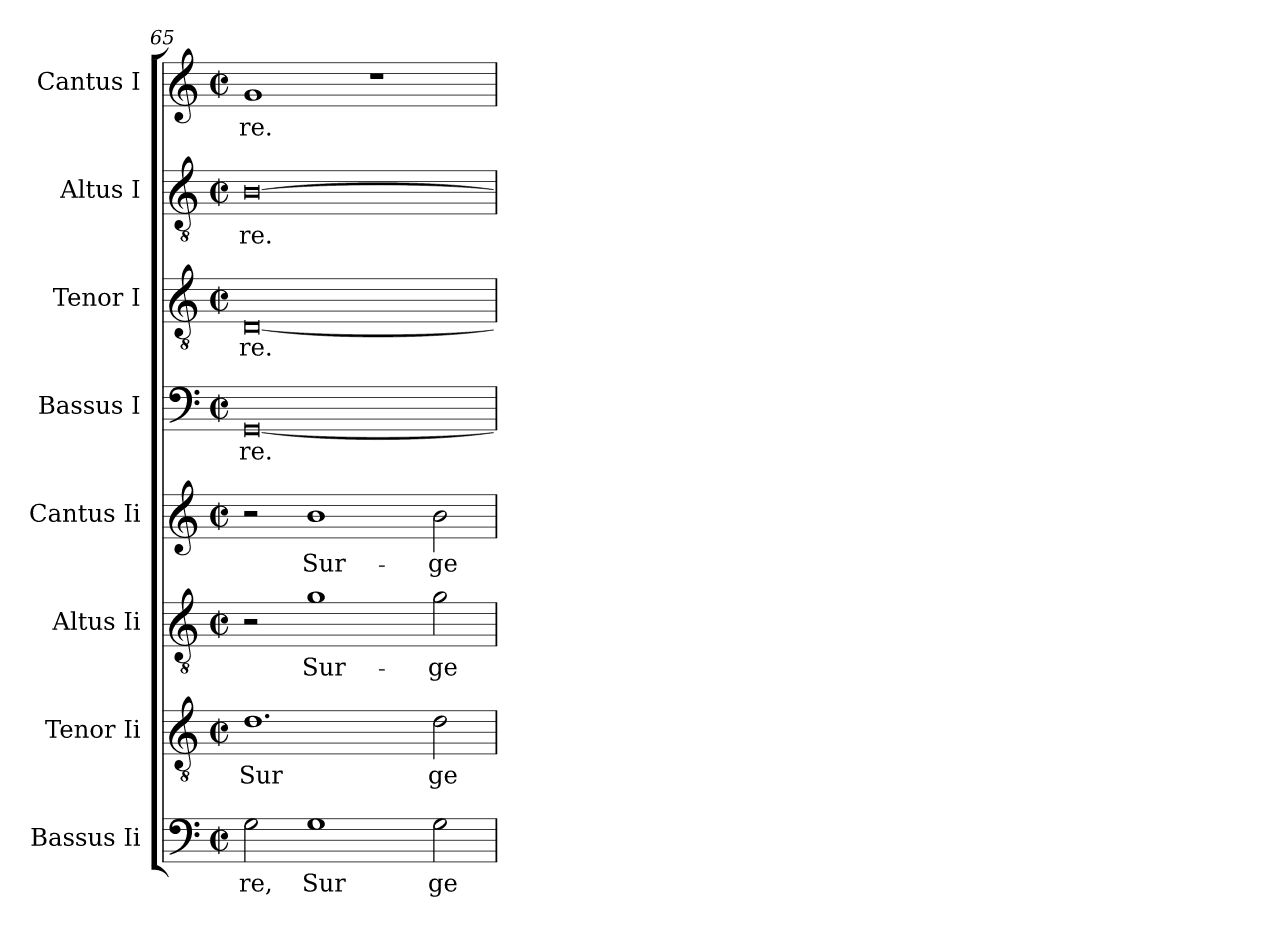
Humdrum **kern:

**kern	**text	**kern	**text	**kern	**text	**kern	**text	**kern	**text	**kern	**text	**kern	**text	**kern	**text
*part8	*part8	*part7	*part7	*part6	*part6	*part5	*part5	*part4	*part4	*part3	*part3	*part2	*part2	*part1	*part1
*staff8	*staff8	*staff7	*staff7	*staff6	*staff6	*staff5	*staff5	*staff4	*staff4	*staff3	*staff3	*staff2	*staff2	*staff1	*staff1
*I"Bassus Ii	*	*I"Tenor Ii	*	*I"Altus Ii	*	*I"Cantus Ii	*	*I"Bassus I	*	*I"Tenor I	*	*I"Altus I	*	*I"Cantus I	*
!!LO:PB:g=z
*clefF4	*	*clefGv2	*	*clefGv2	*	*clefG2	*	*clefF4	*	*clefGv2	*	*clefGv2	*	*clefG2	*
*M2/2	*	*M2/2	*	*M2/2	*	*M2/2	*	*M2/2	*	*M2/2	*	*M2/2	*	*M2/2	*
*met(c|)	*	*met(c|)	*	*met(c|)	*	*met(c|)	*	*met(c|)	*	*met(c|)	*	*met(c|)	*	*met(c|)	*
=65	=65	=65	=65	=65	=65	=65	=65	=65	=65	=65	=65	=65	=65	=65	=65
!	!LO:LY:b:cj	!	!LO:LY:b:cj	!	!	!	!	!	!LO:LY:b:cj	!	!LO:LY:b:cj	!	!LO:LY:b:cj	!	!LO:LY:b:cj
2G\	re,	1.d	Sur	2r	.	2r	.	[<0GG	re.	[<0D	re.	[>0B	re.	1g	-re.
!	!LO:LY:b:cj	!	!	!	!LO:LY:b:cj	!	!LO:LY:b:cj	!	!	!	!	!	!	!	!
1G	Sur	.	.	1g	Sur-	1b	Sur-	.	.	.	.	.	.	.	.
.	.	.	.	.	.	.	.	.	.	.	.	.	.	1r	.
!	!LO:LY:b:cj	!	!LO:LY:b:cj	!	!LO:LY:b:cj	!	!LO:LY:b:cj	!	!	!	!	!	!	!	!
2G\	ge	2d\	ge	2g\	-ge	2b\	-ge	.	.	.	.	.	.	.	.
=	=	=	=	=	=	=	=	=	=	=	=	=	=	=	=
*-	*-	*-	*-	*-	*-	*-	*-	*-	*-	*-	*-	*-	*-	*-	*-
